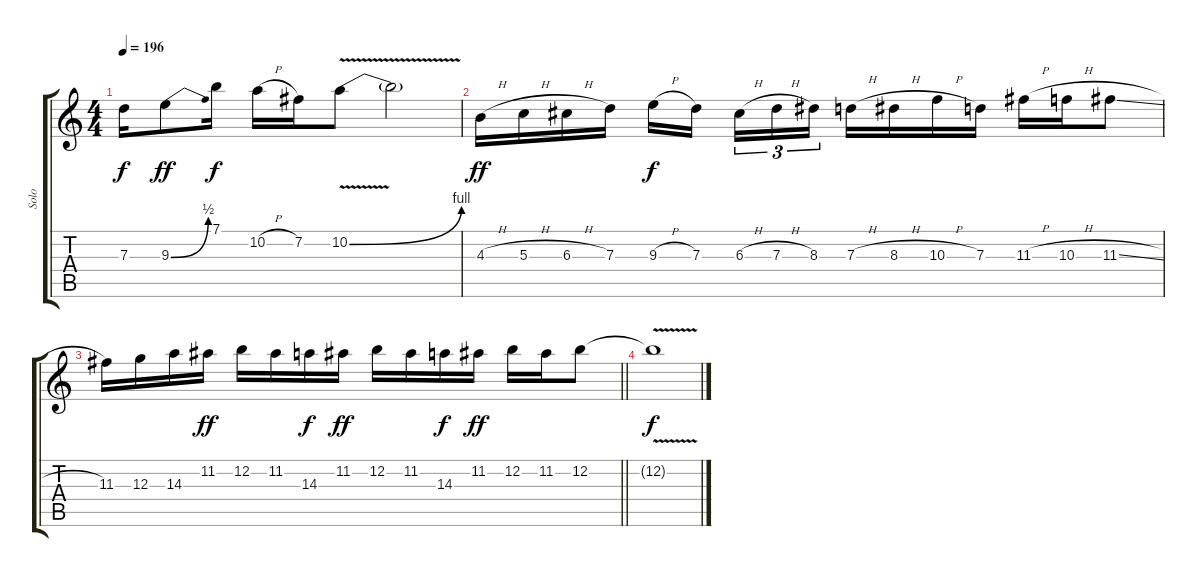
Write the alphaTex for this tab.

\track ("Solo" "Solo") {instrument distortionguitar}
\staff {score tabs}
\tuning (E4 B3 G3 D3 A2 E2) {hide}
\ts (4 4)
\tempo 196
\clef g2
\ks c
7.3{t}.16{dy f} 9.3{be (bend 0 0 60 2)}.8{dy ff} 7.1.16{dy f} 10.2{h}.16 7.2.16 10.2{be (bend 0 0 60 4) v}.8 10.2{t}.2 |
4.3{h}.16{dy ff} 5.3{h}.16 6.3{h}.16 7.3.16 9.3{h}.16{dy f} 7.3.16{beam splitsecondary} 6.3{h}.16{tu (3 2)} 7.3{h}.16{tu (3 2)} 8.3.16{tu (3 2)} 7.3{h}.16 8.3{h}.16 10.3{h}.16 7.3.16 11.3{h}.16 10.3{h}.16 11.3{sl}.8 |
\barLineRight lightlight
11.3.16 12.3.16 14.3.16 11.2.16{dy ff} 12.2.16 11.2.16 14.3.16{dy f} 11.2.16{dy ff} 12.2.16 11.2.16 14.3.16{dy f} 11.2.16{dy ff} 12.2.16 11.2.16 12.2.8 |
12.2{v t}.1{dy f}
